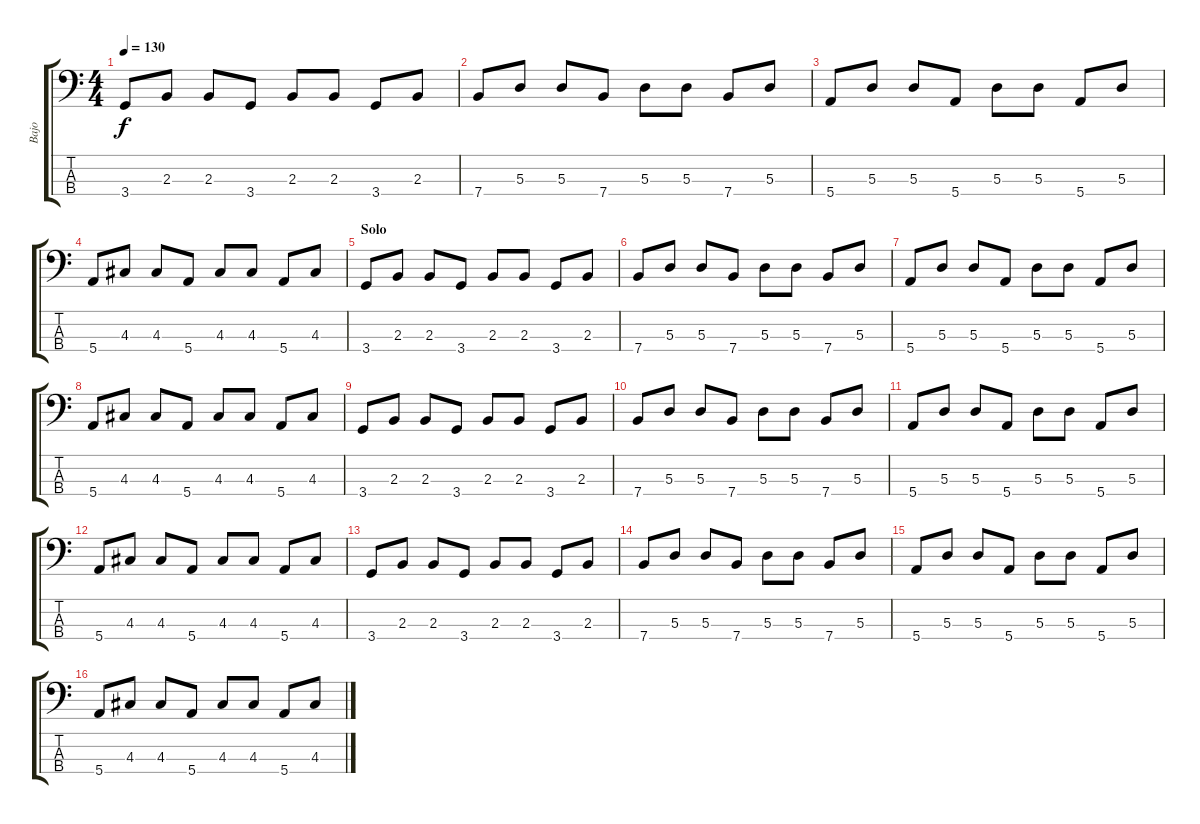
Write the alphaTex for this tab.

\track ("Bajo" "Bajo") {instrument electricbasspick}
\staff {score tabs}
\tuning (G2 D2 A1 E1) {hide}
\ts (4 4)
\tempo 130
\clef f4
\ks c
3.4.8{dy f} 2.3.8 2.3.8 3.4.8 2.3.8 2.3.8 3.4.8 2.3.8 |
7.4.8 5.3.8 5.3.8 7.4.8 5.3.8 5.3.8 7.4.8 5.3.8 |
5.4.8 5.3.8 5.3.8 5.4.8 5.3.8 5.3.8 5.4.8 5.3.8 |
5.4.8 4.3.8 4.3.8 5.4.8 4.3.8 4.3.8 5.4.8 4.3.8 |
\section ("" "Solo")
3.4.8 2.3.8 2.3.8 3.4.8 2.3.8 2.3.8 3.4.8 2.3.8 |
7.4.8 5.3.8 5.3.8 7.4.8 5.3.8 5.3.8 7.4.8 5.3.8 |
5.4.8 5.3.8 5.3.8 5.4.8 5.3.8 5.3.8 5.4.8 5.3.8 |
5.4.8 4.3.8 4.3.8 5.4.8 4.3.8 4.3.8 5.4.8 4.3.8 |
3.4.8 2.3.8 2.3.8 3.4.8 2.3.8 2.3.8 3.4.8 2.3.8 |
7.4.8 5.3.8 5.3.8 7.4.8 5.3.8 5.3.8 7.4.8 5.3.8 |
5.4.8 5.3.8 5.3.8 5.4.8 5.3.8 5.3.8 5.4.8 5.3.8 |
5.4.8 4.3.8 4.3.8 5.4.8 4.3.8 4.3.8 5.4.8 4.3.8 |
3.4.8 2.3.8 2.3.8 3.4.8 2.3.8 2.3.8 3.4.8 2.3.8 |
7.4.8 5.3.8 5.3.8 7.4.8 5.3.8 5.3.8 7.4.8 5.3.8 |
5.4.8 5.3.8 5.3.8 5.4.8 5.3.8 5.3.8 5.4.8 5.3.8 |
5.4.8 4.3.8 4.3.8 5.4.8 4.3.8 4.3.8 5.4.8 4.3.8
